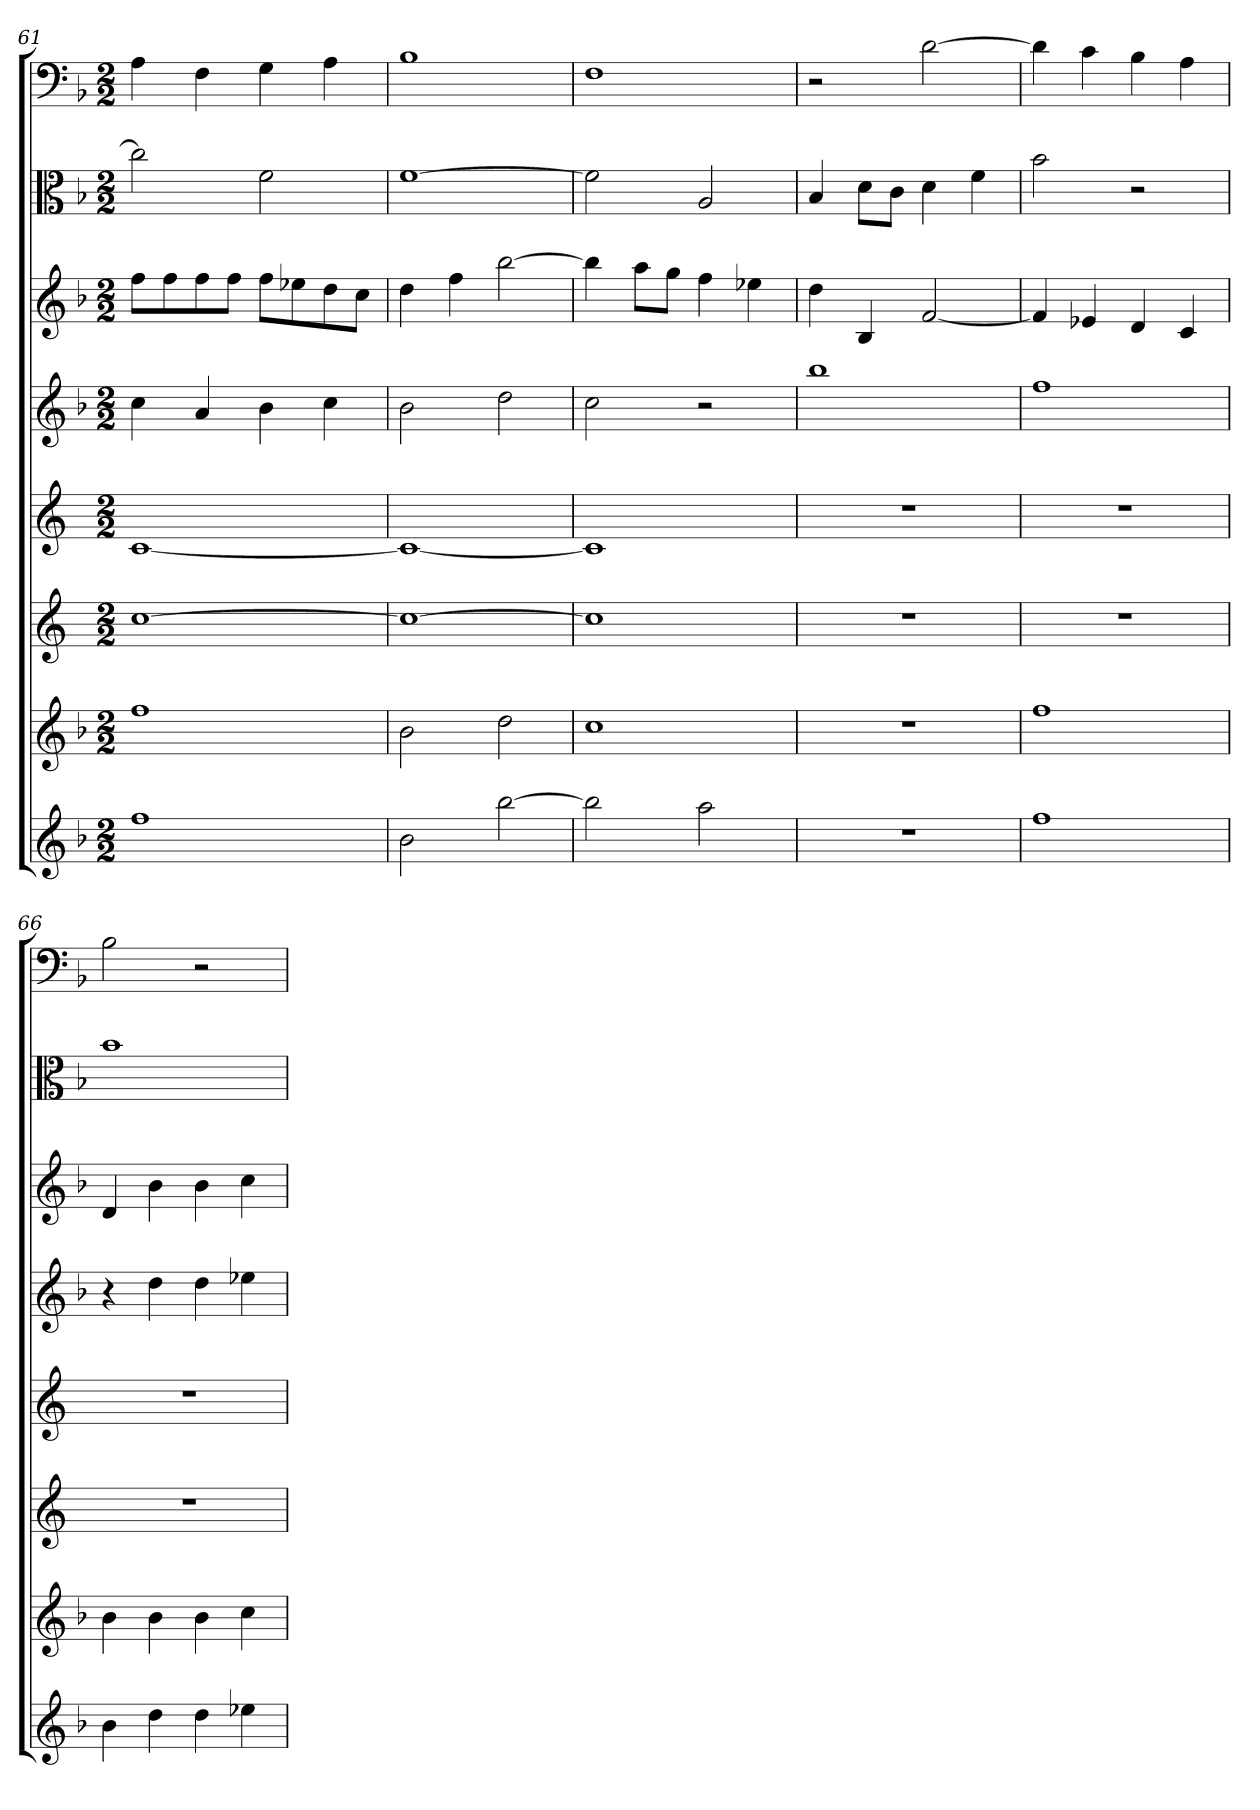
**kern	**kern	**kern	**kern	**kern	**kern	**kern	**kern
*part8	*part7	*part6	*part5	*part4	*part3	*part2	*part1
*staff8	*staff7	*staff6	*staff5	*staff4	*staff3	*staff2	*staff1
*	*	*	*	*	*	*clefC3	*clefF4
*k[b-]	*k[b-]	*k[]	*k[]	*k[b-]	*k[b-]	*k[b-]	*k[b-]
*F:	*F:	*	*	*F:	*F:	*F:	*F:
*M2/2	*M2/2	*M2/2	*M2/2	*M2/2	*M2/2	*M2/2	*M2/2
=61	=61	=61	=61	=61	=61	=61	=61
1ff	1ff	[1cc	[1c	4cc	8ffL	2cc]	4A
.	.	.	.	.	8ff	.	.
.	.	.	.	4a	8ff	.	4F
.	.	.	.	.	8ffJ	.	.
.	.	.	.	4b-	8ffL	2f	4G
.	.	.	.	.	8ee-X	.	.
.	.	.	.	4cc	8dd	.	4A
.	.	.	.	.	8ccJ	.	.
=62	=62	=62	=62	=62	=62	=62	=62
2b-	2b-	1cc_	1c_	2b-	4dd	[1f	1B-
.	.	.	.	.	4ff	.	.
[2bb-	2dd	.	.	2dd	[2bb-	.	.
=63	=63	=63	=63	=63	=63	=63	=63
2bb-]	1cc	1cc]	1c]	2cc	4bb-]	2f]	1F
.	.	.	.	.	8aaL	.	.
.	.	.	.	.	8ggJ	.	.
2aa	.	.	.	2r	4ff	2A	.
.	.	.	.	.	4ee-X	.	.
=64	=64	=64	=64	=64	=64	=64	=64
1r	1r	1r	1r	1bb-	4dd	4B-	2r
.	.	.	.	.	4B-	8d\L	.
.	.	.	.	.	.	8c\J	.
.	.	.	.	.	[2f	4d	[2d
.	.	.	.	.	.	4f	.
=65	=65	=65	=65	=65	=65	=65	=65
1ff	1ff	1r	1r	1ff	4f]	2b-	4d]
.	.	.	.	.	4e-X	.	4c
.	.	.	.	.	4d	2r	4B-
.	.	.	.	.	4c	.	4A
=66	=66	=66	=66	=66	=66	=66	=66
4b-	4b-	1r	1r	4r	4d	1b-	2B-
4dd	4b-	.	.	4dd	4b-	.	.
4dd	4b-	.	.	4dd	4b-	.	2r
4ee-X	4cc	.	.	4ee-X	4cc	.	.
=	=	=	=	=	=	=	=
*-	*-	*-	*-	*-	*-	*-	*-
